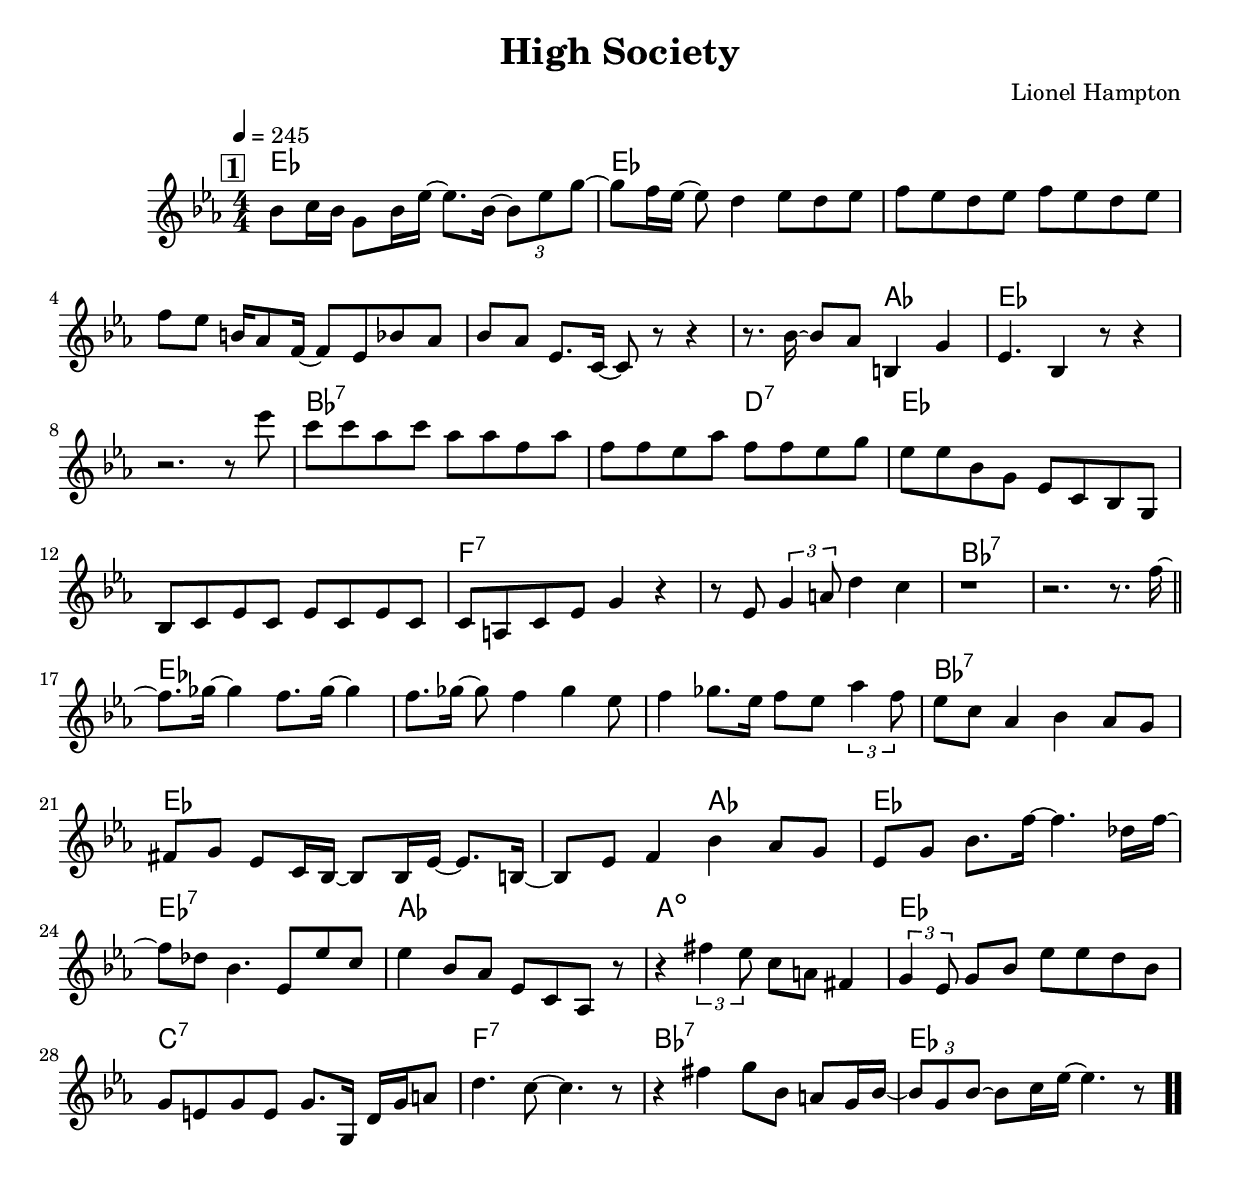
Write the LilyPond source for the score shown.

\version "2.13.2"

#(ly:set-option 'point-and-click #f)

\header {
  title = "High Society"
  composer = "Lionel Hampton"
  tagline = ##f
}
global =
{
    \override Staff.TimeSignature #'style = #'()
    \time 4/4
    \clef "treble"
    \key es \major
    \override Rest #'direction = #'0
    \override MultiMeasureRest #'staff-position = #0
}
\score
{
<<
    \transpose c' c'

    \new ChordNames { \chords {
      \set majorSevenSymbol = \markup { "maj7" }
      \set minorChordModifier = \markup { \char ##x2013 }
      
      | es1 | es1 | s1 | s1 | s1 | s2 aes2 | es1 | s1 
      | bes1:7 | s2 d2:7 | es1 | s1 | f1:7 | s1 | bes1:7 | s1 
      | es1 | s1 | s1 | bes1:7 | es1 | s2 aes2 | es1 | es1:7 
      | aes1 | a1:dim | es1 | c1:7 | f1:7 | bes1:7 | es1|
      }
      }

    \new Staff
    <<
    \transpose c' c'

    {
      \global
  		%\override Score.MetronomeMark #'transparent = ##t
  		%\override Score.MetronomeMark #'stencil = ##f
  		
  		\override HorizontalBracket #'direction = #UP
  		\override HorizontalBracket #'bracket-flare = #'(0 . 0)
  		
  		\override TextSpanner #'dash-fraction = #1.0
  		\override TextSpanner #'bound-details #'left #'text = \markup{ \concat{\draw-line #'(0 . -1.0) \draw-line #'(1.0 . 0) }}
  		\override TextSpanner #'bound-details #'right #'text = \markup{ \concat{ \draw-line #'(1.0 . 0) \draw-line #'(0 . -1.0) }}
          \set Score.markFormatter = #format-mark-box-numbers


      \tempo 4 = 245
      \set Score.currentBarNumber = #1
     
      \bar "||" \mark \default bes'8 c''16 bes'16 g'8 bes'16 es''16~ es''8. bes'16~ \tuplet 3/2 {bes'8 es''8 g''8~} 
      | g''8 f''16 es''16~ es''8 d''4 es''8 d''8 es''8 
      | f''8 es''8 d''8 es''8 f''8 es''8 d''8 es''8 
      | f''8 es''8 b'16 aes'8 f'16~ f'8 es'8 bes'8 aes'8 
      | bes'8 aes'8 es'8. c'16~ c'8 r8 r4 
      | r8. bes'16~ bes'8 aes'8 b4 g'4 
      | es'4. bes4 r8 r4 
      | r2. r8 es'''8 
      | c'''8 c'''8 aes''8 c'''8 aes''8 aes''8 f''8 aes''8 
      | f''8 f''8 es''8 aes''8 f''8 f''8 es''8 g''8 
      | es''8 es''8 bes'8 g'8 es'8 c'8 bes8 g8 
      | bes8 c'8 es'8 c'8 es'8 c'8 es'8 c'8 
      | c'8 a8 c'8 es'8 g'4 r4 
      | r8 es'8 \tuplet 3/2 {g'4 a'8} d''4 c''4 
      | r1 
      | r2. r8. f''16~ 
      \bar "||" f''8. ges''16~ ges''4 f''8. ges''16~ ges''4 
      | f''8. ges''16~ ges''8 f''4 ges''4 es''8 
      | f''4 ges''8. es''16 f''8 es''8 \tuplet 3/2 {aes''4 f''8} 
      | es''8 c''8 aes'4 bes'4 aes'8 g'8 
      | fis'8 g'8 es'8 c'16 bes16~ bes8 bes16 es'16~ es'8. b16~ 
      | b8 es'8 f'4 bes'4 aes'8 g'8 
      | es'8 g'8 bes'8. f''16~ f''4. des''16 f''16~ 
      | f''8 des''8 bes'4. es'8 es''8 c''8 
      | es''4 bes'8 aes'8 es'8 c'8 aes8 r8 
      | r4 \tuplet 3/2 {fis''4 es''8} c''8 a'8 fis'4 
      | \tuplet 3/2 {g'4 es'8} g'8 bes'8 es''8 es''8 d''8 bes'8 
      | g'8 e'8 g'8 e'8 g'8. g16 d'16 g'16 a'8 
      | d''4. c''8~ c''4. r8 
      | r4 fis''4 g''8 bes'8 a'8 g'16 bes'16~ 
      | \tuplet 3/2 {bes'8 g'8 bes'8~} bes'8 c''16 es''16~ es''4. r8\bar  ".."
    }
    >>
>>    
}
